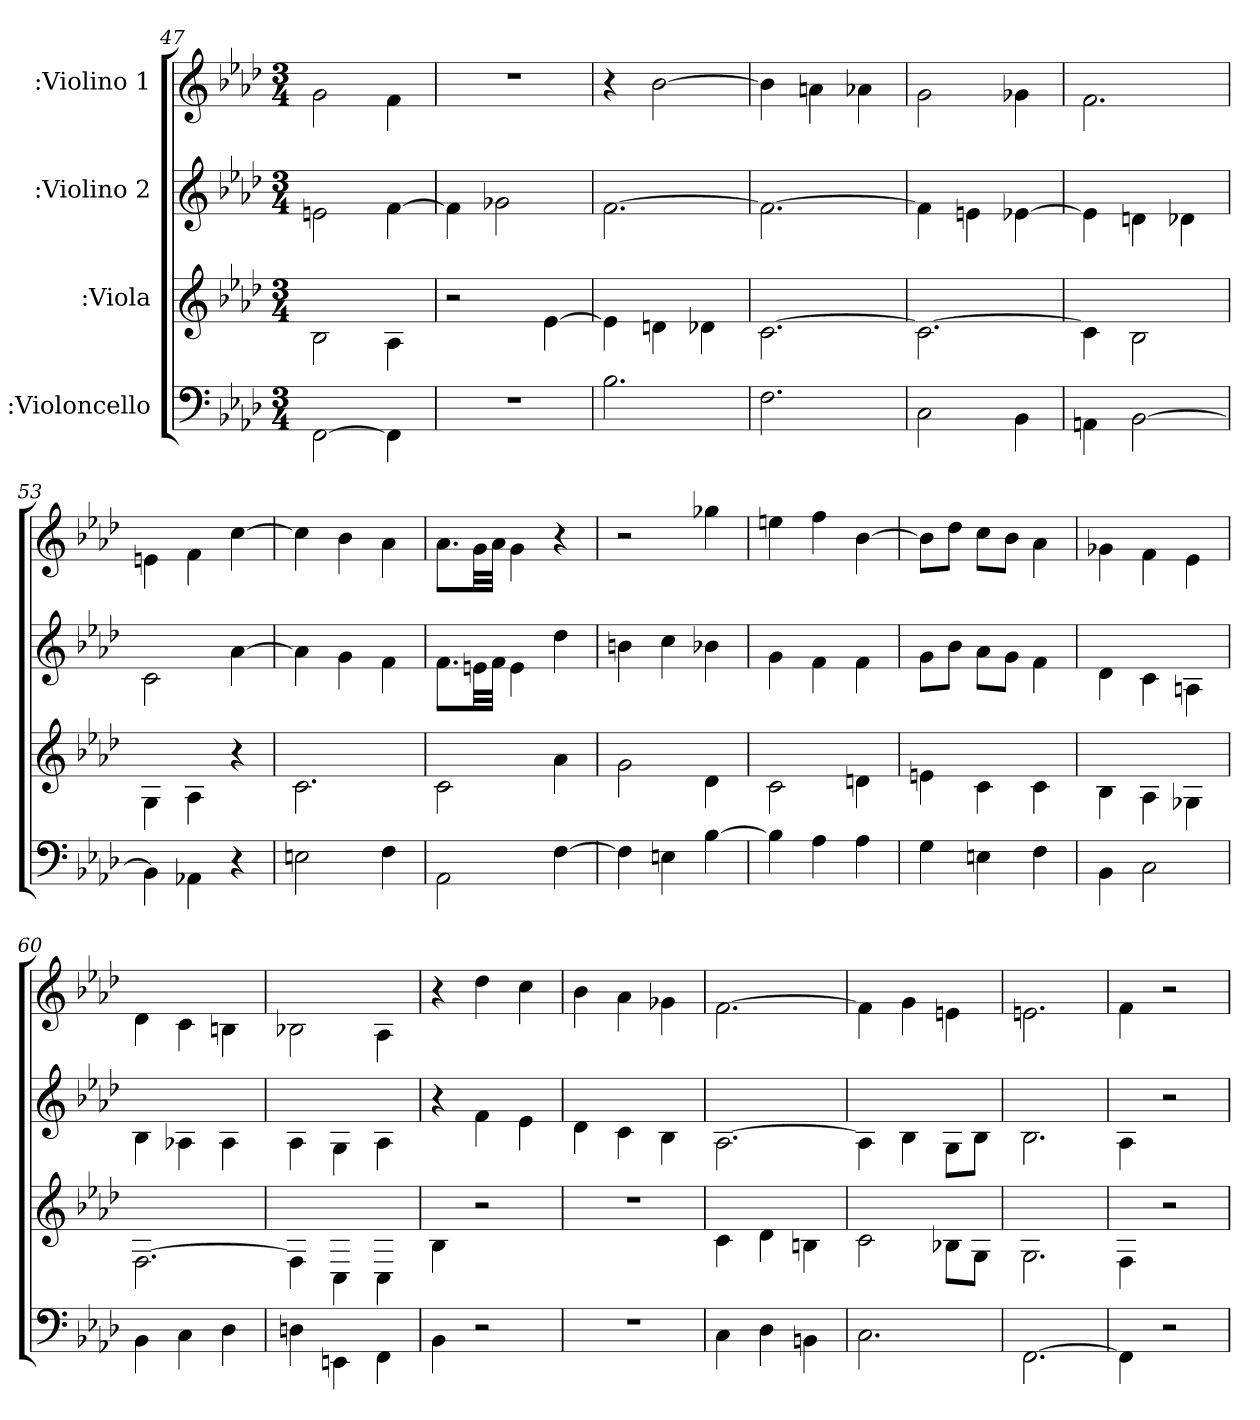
**kern	**kern	**kern	**kern
*part4	*part3	*part2	*part1
*staff4	*staff3	*staff2	*staff1
*I":Violoncello	*I":Viola	*I":Violino 2	*I":Violino 1
*k[b-e-a-d-]	*k[b-e-a-d-]	*k[b-e-a-d-]	*k[b-e-a-d-]
*f:	*f:	*f:	*f:
*M3/4	*M3/4	*M3/4	*M3/4
=47	=47	=47	=47
[2FF\	2B-\	2en\	2g\
4FF\]	4A-\	[4f\	4f\
=48	=48	=48	=48
2.r	2r	4f\]	2.r
.	.	2g-X\	.
.	[4e-\	.	.
=49	=49	=49	=49
2.B-\	4e-\]	[2.f\	4r
.	4dn\	.	[2b-\
.	4d-X\	.	.
=50	=50	=50	=50
2.F\	[2.c\	2.f\_	4b-\]
.	.	.	4an\
.	.	.	4a-X\
=51	=51	=51	=51
2C\	2.c\_	4f\]	2g\
.	.	4en\	.
4BB-\	.	[4e-X\	4g-X\
=52	=52	=52	=52
4AAn\	4c\]	4e-\]	2.f\
[2BB-\	2B-\	4dn\	.
.	.	4d-X\	.
=53	=53	=53	=53
4BB-\]	4G\	2c\	4en\
4AA-X\	4A-\	.	4f\
4r	4r	[4a-\	[4cc\
=54	=54	=54	=54
2En\	2.c\	4a-\]	4cc\]
.	.	4g\	4b-\
4F\	.	4f\	4a-\
=55	=55	=55	=55
2AA-\	2c\	8.f\L	8.a-\L
.	.	32en\LL	32g\LL
.	.	32f\JJJ	32a-\JJJ
.	.	4e\	4g\
[4F\	4a-\	4dd-\	4r
=56	=56	=56	=56
4F\]	2g\	4bn\	2r
4En\	.	4cc\	.
[4B-\	4d-\	4b-X\	4gg-X\
=57	=57	=57	=57
4B-\]	2c\	4g\	4een\
4A-\	.	4f\	4ff\
4A-\	4dn\	4f\	[4b-\
=58	=58	=58	=58
4G\	4en\	8g\L	8b-\L]
.	.	8b-\J	8dd-\J
4En\	4c\	8a-\L	8cc\L
.	.	8g\J	8b-\J
4F\	4c\	4f\	4a-\
=59	=59	=59	=59
4BB-\	4B-\	4d-\	4g-X\
2C\	4A-\	4c\	4f\
.	4G-X\	4An\	4e-\
=60	=60	=60	=60
4BB-\	[2.F\	4B-\	4d-\
4C\	.	4A-X\	4c\
4D-\	.	4A-\	4Bn\
=61	=61	=61	=61
4Dn\	4F\]	4A-\	2B-X\
4EEn\	4C\	4G\	.
4FF\	4C\	4A-\	4A-\
=62	=62	=62	=62
4BB-\	4B-\	4r	4r
2r	2r	4f\	4dd-\
.	.	4e-\	4cc\
=63	=63	=63	=63
2.r	2.r	4d-\	4b-\
.	.	4c\	4a-\
.	.	4B-\	4g-X\
=64	=64	=64	=64
4C\	4c\	[2.A-\	[2.f\
4D-\	4d-\	.	.
4BBn\	4Bn\	.	.
=65	=65	=65	=65
2.C\	2c\	4A-\]	4f\]
.	.	4B-\	4g\
.	8B-X\L	8G\L	4en\
.	8G\J	8B-\J	.
=66	=66	=66	=66
[2.FF\	2.G\	2.B-\	2.en\
=67	=67	=67	=67
4FF\]	4F\	4A-\	4f\
2r	2r	2r	2r
=	=	=	=
*-	*-	*-	*-
